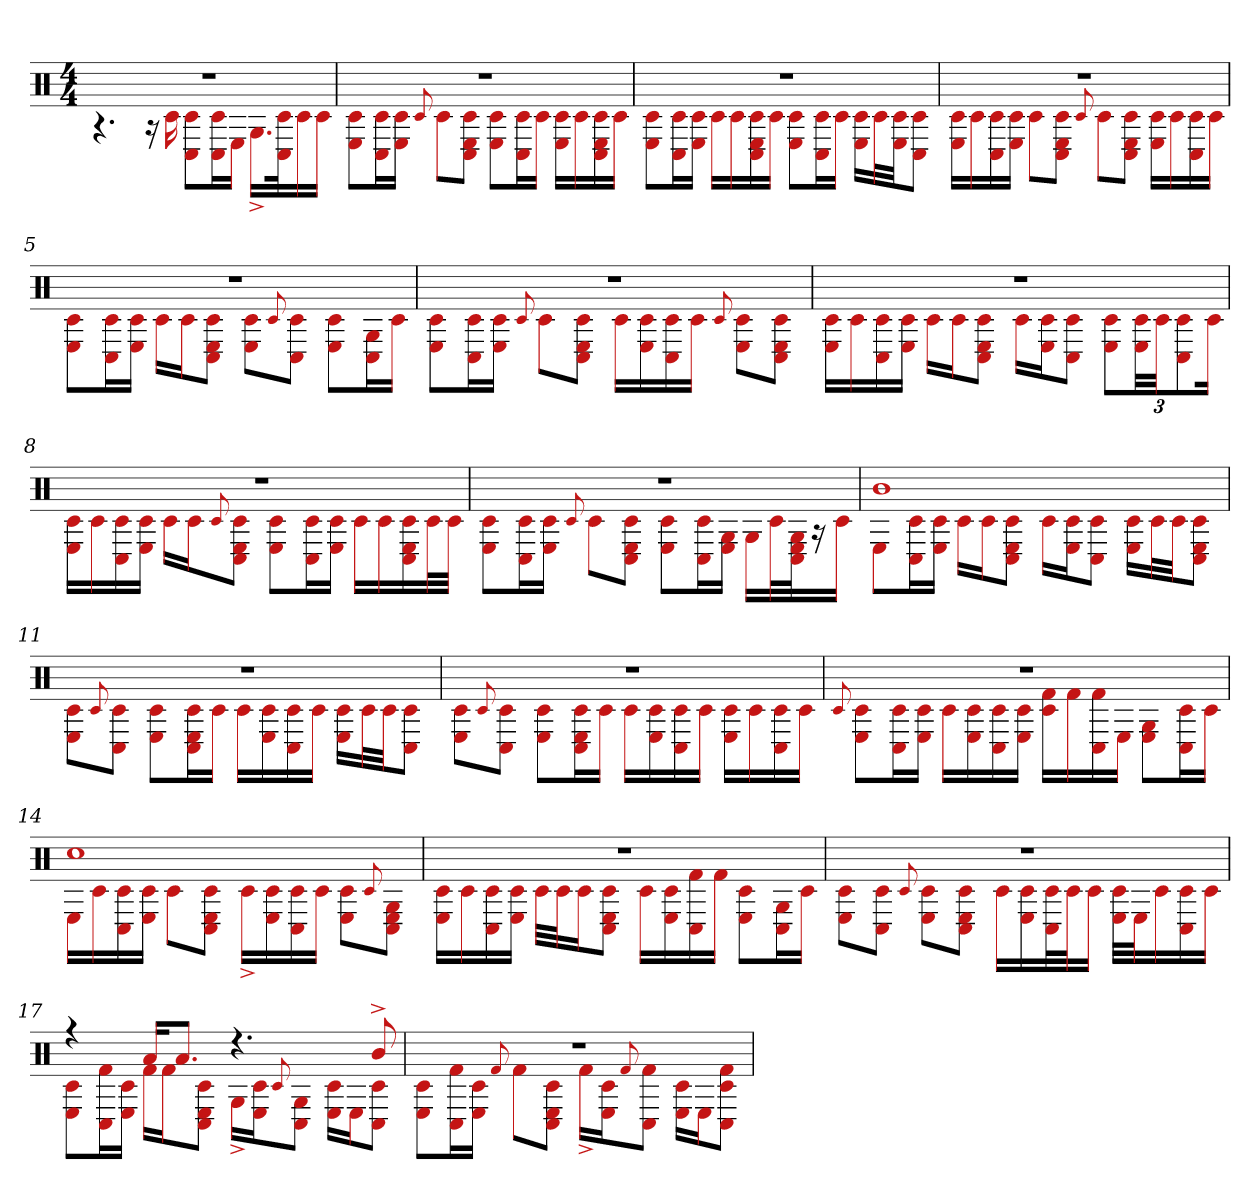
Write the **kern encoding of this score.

**kern
*part1
*staff1
*clefX
*k[]
*M4/4
=1
*^
1r	4.r
.	16r
.	16c#
.	8C# 8c#L
.	16C# 16c#L
.	16EJJ
.	16.G^LL
.	32C# 32c#k
.	16c#
.	16c#JJ
=2	=2
1r	8E 8c#L
.	16C# 16c#L
.	16c# 16EJJ
.	8qqc#
.	8c#L
.	8E 8C# 8c#J
.	8E 8c#L
.	16C# 16c#L
.	16c#JJ
.	16E 16c#LL
.	16c#
.	16E 16C# 16c#
.	16c#JJ
=3	=3
1r	8E 8c#L
.	16C# 16c#L
.	16c# 16EJJ
.	16c#LL
.	16c#
.	16C# 16E 16c#
.	16c#JJ
.	8E 8c#L
.	16C# 16c#L
.	16c#JJ
.	16E 16c#LL
.	32c#L
.	32E 32c#JJ
.	8C# 8c#J
=4	=4
1r	16E 16c#LL
.	16c#
.	16C# 16c#
.	16E 16c#JJ
.	8c#L
.	8E 8C# 8c#J
.	8qqc#
.	8c#L
.	8E 8C# 8c#J
.	16E 16c#LL
.	16c#
.	16c# 16C#
.	16c#JJ
=5	=5
1r	8E 8c#L
.	16c# 16C#L
.	16c# 16EJJ
.	16c#LL
.	16c#J
.	8E 8C# 8c#J
.	8E 8c#L
.	8qqc#
.	8C# 8c#J
.	8E 8c#L
.	16C# 16GL
.	16c#JJ
=6	=6
1r	8E 8c#L
.	16C# 16c#L
.	16c# 16EJJ
.	8qqc#
.	8c#L
.	8E 8C# 8c#J
.	16c#LL
.	16E 16c#
.	16C# 16c#
.	16c#JJ
.	8qqc#
.	8E 8c#L
.	8c# 8E 8C#J
=7	=7
1r	16E 16c#LL
.	16c#
.	16c# 16C#
.	16c# 16EJJ
.	16c#LL
.	16c#J
.	8E 8C# 8c#J
.	16c#LL
.	16c# 16EJ
.	8C# 8c#J
.	12E 12c#L
.	48E 48c#LL
.	48c#JJ
.	12c# 12C#
.	24c#Jk
=8	=8
1r	16E 16c#LL
.	16c#
.	16c# 16C#
.	16E 16c#JJ
.	16c#LL
.	16c#J
.	8qqc#
.	8C# 8E 8c#J
.	8E 8c#L
.	16c# 16C#L
.	16E 16c#JJ
.	16c#LL
.	16c#
.	16C# 16E 16c#
.	32c#L
.	32c#JJJ
=9	=9
1r	8E 8c#L
.	16C# 16c#L
.	16E 16c#JJ
.	8qqc#
.	8c#L
.	8E 8C# 8c#J
.	8E 8c#L
.	16C# 16c#L
.	16E 16GJJ
.	16GLL
.	32c#L
.	32G 32E 32C#J
.	16r
.	16c#JJ
=10	=10
1b	8EL
.	16C# 16c#L
.	16E 16c#JJ
.	16c#LL
.	16c#J
.	8E 8C# 8c#J
.	16c#LL
.	16c# 16EJ
.	8c# 8C#J
.	16E 16c#LL
.	32c#L
.	32c#JJ
.	8C# 8E 8c#J
=11	=11
1r	8E 8c#L
.	8qqc#
.	8C# 8c#J
.	8E 8c#L
.	16E 16C# 16c#L
.	16c#JJ
.	16c#LL
.	16E 16c#
.	16c# 16C#
.	16c#JJ
.	16E 16c#LL
.	32c#L
.	32c#JJ
.	8C# 8c#J
=12	=12
1r	8E 8c#L
.	8qqc#
.	8C# 8c#J
.	8E 8c#L
.	16C# 16E 16c#L
.	16c#JJ
.	16c#LL
.	16E 16c#
.	16c# 16C#
.	16c#JJ
.	16E 16c#LL
.	16c#
.	16C# 16c#
.	16c#JJ
=13	=13
.	8qqc#
1r	8E 8c#L
.	16c# 16C#L
.	16c# 16EJJ
.	16c#LL
.	16c# 16E
.	16C# 16c#
.	16c# 16EJJ
.	16c# 16f#LL
.	16f#
.	16C# 16f#
.	16EJJ
.	8G 8EL
.	16C# 16c#L
.	16c#JJ
=14	=14
1cc#	16ELL
.	16c#
.	16C# 16c#
.	16E 16c#JJ
.	8c#L
.	8C# 8E 8c#J
.	16c#^LL
.	16E 16c#
.	16C# 16c#
.	16c#JJ
.	8E 8c#L
.	8qqc#
.	8E 8G 8C#J
=15	=15
1r	16c# 16ELL
.	16c#
.	16C# 16c#
.	16c# 16EJJ
.	32c#LLL
.	32c#J
.	16c#J
.	8E 8C# 8c#J
.	16c#LL
.	16E 16c#
.	16f# 16C#
.	16f#JJ
.	8E 8c#L
.	16G 16C#L
.	16c#JJ
=16	=16
1r	8E 8c#L
.	8C# 8c#J
.	8qqc#
.	8E 8c#L
.	8E 8C# 8c#J
.	16c#LL
.	16E 16c#
.	32C# 32c#L
.	32c#J
.	16c#JJ
.	32E 32c#LLL
.	32EJ
.	16c#
.	16C# 16c#
.	16c#JJ
=17	=17
4r	8E 8c#L
.	16C# 16f#L
.	16c# 16EJJ
16aKL	16f#LL
8.aJ	16f#J
.	8E 8C# 8c#J
4.r	16G^LL
.	16E 16c#J
.	8qqc#
.	8C# 8GJ
.	16E 16c#LL
.	16EJ
8b^	8C# 8c#J
=18	=18
1r	8E 8c#L
.	16C# 16f#L
.	16c# 16EJJ
.	8qqf#
.	8f#L
.	8E 8C# 8c#J
.	16f#^LL
.	16c# 16EJ
.	8qqf#
.	8C# 8f#J
.	16c# 16ELL
.	16EJ
.	8f# 8C# 8c#J
*v	*v
=
*-
